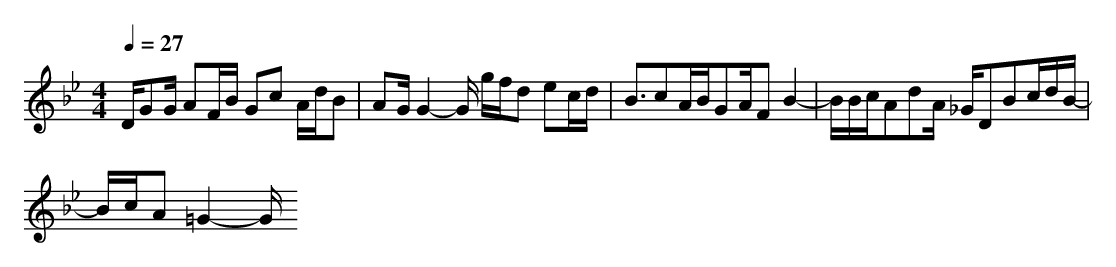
X:1
T:
M: 4/4
L: 1/8
Q:1/4=27
K:Bb % 2 flats
D/2GG/2 AF/2B/2 Gc A/2d/2B|AG/2G2-G/2 g/2f/2d ec/2d/2|B3/2cA/2B/2GA/2F B2-|B/2B/2c/2AdA/2 _G/2DBc/2d/2B/2-|
B/2c/2A =G2- G/2
